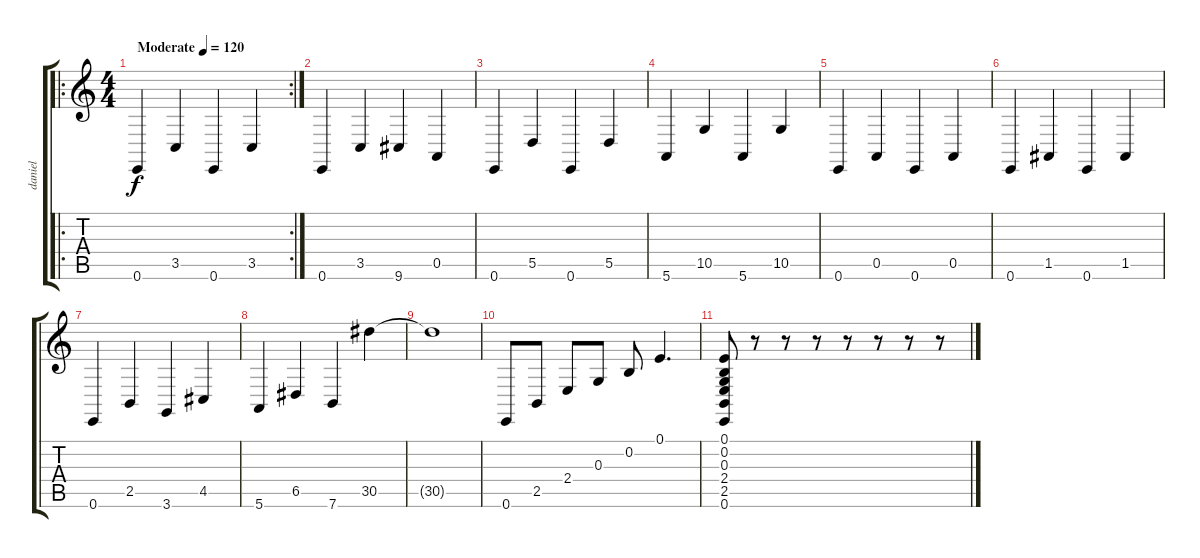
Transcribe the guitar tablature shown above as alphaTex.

\track ("daniel" "daniel") {instrument tuba}
\staff {score tabs}
\tuning (E4 B3 G3 D3 A2 E2) {hide}
\ro
\rc 2
\ts (4 4)
\tempo (120 "Moderate")
\clef g2
\ks c
0.6.4{dy f instrument tuba} 3.5.4 0.6.4 3.5.4 |
0.6.4 3.5.4 9.6.4 0.5.4 |
0.6.4 5.5.4 0.6.4 5.5.4 |
5.6.4 10.5.4 5.6.4 10.5.4 |
0.6.4 0.5.4 0.6.4 0.5.4 |
0.6.4 1.5.4 0.6.4 1.5.4 |
0.6.4 2.5.4 3.6.4 4.5.4 |
5.6.4 6.5.4 7.6.4 30.5.4 |
30.5{t}.1 |
0.6.8 2.5.8 2.4.8 0.3.8 0.2.8 0.1.4{d} |
(0.1 0.2 0.3 2.4 2.5 0.6).8 r.8 r.8 r.8 r.8 r.8 r.8 r.8
